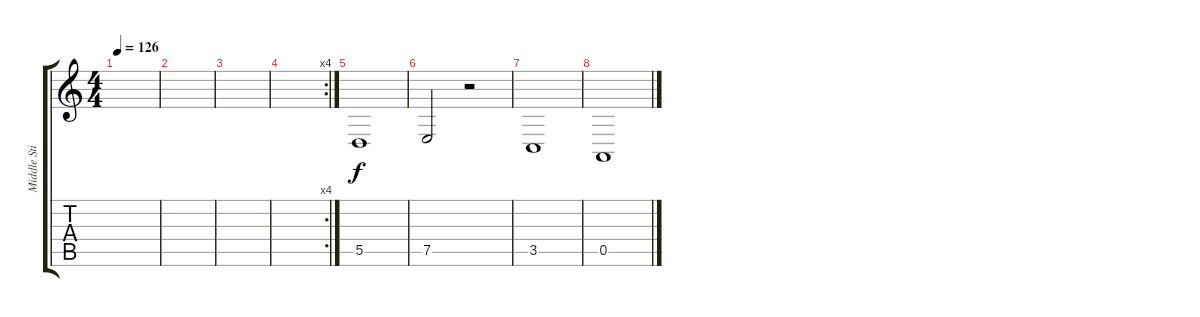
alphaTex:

\track ("Middle Stings" "Middle Sti") {instrument stringensemble1}
\staff {score tabs}
\tuning (E4 B3 G3 D3 A2 E2) {hide}
\ts (4 4)
\tempo 126
\clef g2
\ks c
|
|
|
\rc 4
|
5.5.1 |
7.5.2 r.2 |
3.5.1 |
0.5.1
